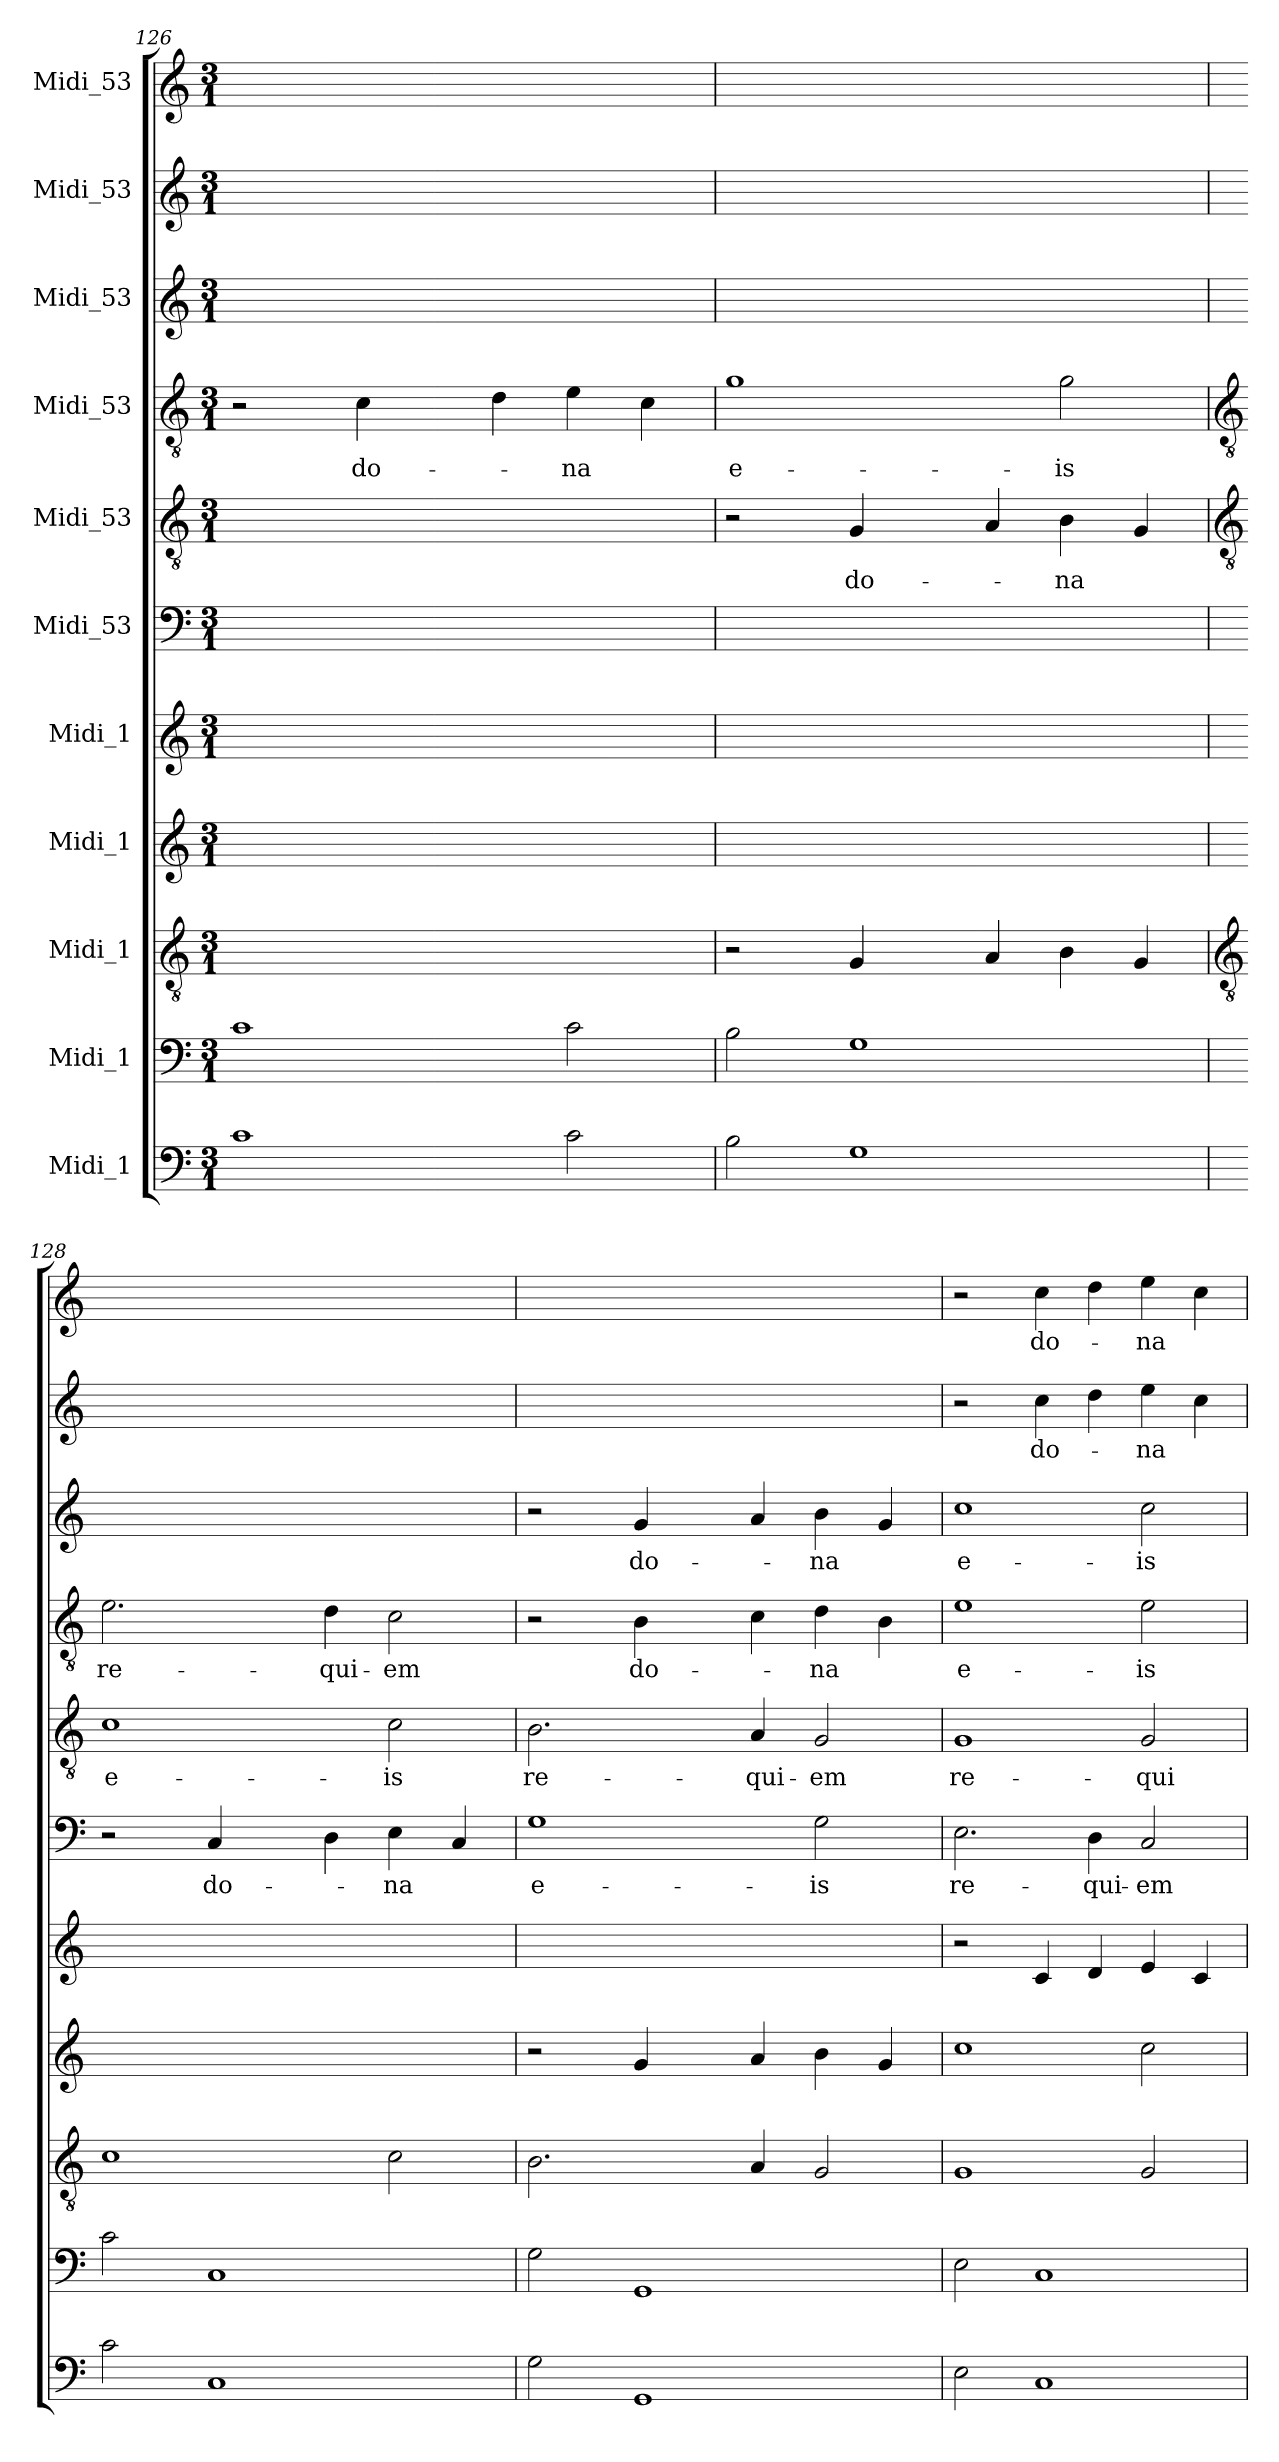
**kern	**kern	**kern	**kern	**kern	**kern	**text	**kern	**text	**kern	**text	**kern	**text	**kern	**text	**kern	**text
*part11	*part10	*part9	*part8	*part7	*part6	*part6	*part5	*part5	*part4	*part4	*part3	*part3	*part2	*part2	*part1	*part1
*staff11	*staff10	*staff9	*staff8	*staff7	*staff6	*staff6	*staff5	*staff5	*staff4	*staff4	*staff3	*staff3	*staff2	*staff2	*staff1	*staff1
*I"Midi_1	*I"Midi_1	*I"Midi_1	*I"Midi_1	*I"Midi_1	*I"Midi_53	*	*I"Midi_53	*	*I"Midi_53	*	*I"Midi_53	*	*I"Midi_53	*	*I"Midi_53	*
*clefF4	*clefF4	*clefGv2	*clefG2	*clefG2	*clefF4	*	*clefGv2	*	*clefGv2	*	*clefG2	*	*clefG2	*	*clefG2	*
*k[]	*k[]	*k[]	*k[]	*k[]	*k[]	*	*k[]	*	*k[]	*	*k[]	*	*k[]	*	*k[]	*
*C:	*C:	*C:	*C:	*C:	*C:	*	*C:	*	*C:	*	*C:	*	*C:	*	*C:	*
*M3/1	*M3/1	*M3/1	*M3/1	*M3/1	*M3/1	*	*M3/1	*	*M3/1	*	*M3/1	*	*M3/1	*	*M3/1	*
=126	=126	=126	=126	=126	=126	=126	=126	=126	=126	=126	=126	=126	=126	=126	=126	=126
1c	1c	4ryy	4ryy	4ryy	4ryy	.	4ryy	.	2r	.	4ryy	.	4ryy	.	4ryy	.
.	.	4ryy	4ryy	4ryy	4ryy	.	4ryy	.	.	.	4ryy	.	4ryy	.	4ryy	.
!	!	!	!	!	!	!	!	!	!	!LO:LY:b	!	!	!	!	!	!
.	.	32ryy	32ryy	32ryy	32ryy	.	32ryy	.	4c\	do-	32ryy	.	32ryy	.	32ryy	.
.	.	32ryy	32ryy	32ryy	32ryy	.	32ryy	.	.	.	32ryy	.	32ryy	.	32ryy	.
.	.	32ryy	32ryy	32ryy	32ryy	.	32ryy	.	.	.	32ryy	.	32ryy	.	32ryy	.
.	.	32ryy	32ryy	32ryy	32ryy	.	32ryy	.	.	.	32ryy	.	32ryy	.	32ryy	.
.	.	32ryy	32ryy	32ryy	32ryy	.	32ryy	.	.	.	32ryy	.	32ryy	.	32ryy	.
.	.	32ryy	32ryy	32ryy	32ryy	.	32ryy	.	.	.	32ryy	.	32ryy	.	32ryy	.
.	.	32ryy	32ryy	32ryy	32ryy	.	32ryy	.	.	.	32ryy	.	32ryy	.	32ryy	.
.	.	4ryy	4ryy	4ryy	4ryy	.	4ryy	.	.	.	4ryy	.	4ryy	.	4ryy	.
.	.	.	.	.	.	.	.	.	4d\	.	.	.	.	.	.	.
.	.	4ryy	4ryy	4ryy	4ryy	.	4ryy	.	.	.	4ryy	.	4ryy	.	4ryy	.
!	!	!	!	!	!	!	!	!	!	!LO:LY:b	!	!	!	!	!	!
2c\	2c\	.	.	.	.	.	.	.	4e\	-na	.	.	.	.	.	.
.	.	4ryy	4ryy	4ryy	4ryy	.	4ryy	.	.	.	4ryy	.	4ryy	.	4ryy	.
.	.	.	.	.	.	.	.	.	4c\	.	.	.	.	.	.	.
.	.	32ryy	32ryy	32ryy	32ryy	.	32ryy	.	.	.	32ryy	.	32ryy	.	32ryy	.
=127	=127	=127	=127	=127	=127	=127	=127	=127	=127	=127	=127	=127	=127	=127	=127	=127
!	!	!	!	!	!	!	!	!	!	!LO:LY:b	!	!	!	!	!	!
2B\	2B\	2r	4ryy	4ryy	4ryy	.	2r	.	1g	e-	4ryy	.	4ryy	.	4ryy	.
.	.	.	4ryy	4ryy	4ryy	.	.	.	.	.	4ryy	.	4ryy	.	4ryy	.
!	!	!	!	!	!	!	!	!LO:LY:b	!	!	!	!	!	!	!	!
1G	1G	4G/	32ryy	32ryy	32ryy	.	4G/	do-	.	.	32ryy	.	32ryy	.	32ryy	.
.	.	.	32ryy	32ryy	32ryy	.	.	.	.	.	32ryy	.	32ryy	.	32ryy	.
.	.	.	32ryy	32ryy	32ryy	.	.	.	.	.	32ryy	.	32ryy	.	32ryy	.
.	.	.	32ryy	32ryy	32ryy	.	.	.	.	.	32ryy	.	32ryy	.	32ryy	.
.	.	.	32ryy	32ryy	32ryy	.	.	.	.	.	32ryy	.	32ryy	.	32ryy	.
.	.	.	32ryy	32ryy	32ryy	.	.	.	.	.	32ryy	.	32ryy	.	32ryy	.
.	.	.	32ryy	32ryy	32ryy	.	.	.	.	.	32ryy	.	32ryy	.	32ryy	.
.	.	.	4ryy	4ryy	4ryy	.	.	.	.	.	4ryy	.	4ryy	.	4ryy	.
.	.	4A/	.	.	.	.	4A/	.	.	.	.	.	.	.	.	.
.	.	.	4ryy	4ryy	4ryy	.	.	.	.	.	4ryy	.	4ryy	.	4ryy	.
!	!	!	!	!	!	!	!	!LO:LY:b	!	!LO:LY:b	!	!	!	!	!	!
.	.	4B\	.	.	.	.	4B\	-na	2g\	-is	.	.	.	.	.	.
.	.	.	4ryy	4ryy	4ryy	.	.	.	.	.	4ryy	.	4ryy	.	4ryy	.
.	.	4G/	.	.	.	.	4G/	.	.	.	.	.	.	.	.	.
.	.	.	32ryy	32ryy	32ryy	.	.	.	.	.	32ryy	.	32ryy	.	32ryy	.
!!LO:LB:g=z
=128	=128	=128	=128	=128	=128	=128	=128	=128	=128	=128	=128	=128	=128	=128	=128	=128
*	*	*clefGv2	*	*	*	*	*clefGv2	*	*clefGv2	*	*	*	*	*	*	*
!	!	!	!	!	!	!	!	!LO:LY:b	!	!LO:LY:b	!	!	!	!	!	!
2c\	2c\	1c	4ryy	4ryy	2r	.	1c	e-	2.e\	re-	4ryy	.	4ryy	.	4ryy	.
.	.	.	4ryy	4ryy	.	.	.	.	.	.	4ryy	.	4ryy	.	4ryy	.
!	!	!	!	!	!	!LO:LY:b	!	!	!	!	!	!	!	!	!	!
1C	1C	.	32ryy	32ryy	4C/	do-	.	.	.	.	32ryy	.	32ryy	.	32ryy	.
.	.	.	32ryy	32ryy	.	.	.	.	.	.	32ryy	.	32ryy	.	32ryy	.
.	.	.	32ryy	32ryy	.	.	.	.	.	.	32ryy	.	32ryy	.	32ryy	.
.	.	.	32ryy	32ryy	.	.	.	.	.	.	32ryy	.	32ryy	.	32ryy	.
.	.	.	32ryy	32ryy	.	.	.	.	.	.	32ryy	.	32ryy	.	32ryy	.
.	.	.	32ryy	32ryy	.	.	.	.	.	.	32ryy	.	32ryy	.	32ryy	.
.	.	.	32ryy	32ryy	.	.	.	.	.	.	32ryy	.	32ryy	.	32ryy	.
.	.	.	4ryy	4ryy	.	.	.	.	.	.	4ryy	.	4ryy	.	4ryy	.
!	!	!	!	!	!	!	!	!	!	!LO:LY:b	!	!	!	!	!	!
.	.	.	.	.	4D\	.	.	.	4d\	-qui-	.	.	.	.	.	.
.	.	.	4ryy	4ryy	.	.	.	.	.	.	4ryy	.	4ryy	.	4ryy	.
!	!	!	!	!	!	!LO:LY:b	!	!LO:LY:b	!	!LO:LY:b	!	!	!	!	!	!
.	.	2c\	.	.	4E\	-na	2c\	-is	2c\	-em	.	.	.	.	.	.
.	.	.	4ryy	4ryy	.	.	.	.	.	.	4ryy	.	4ryy	.	4ryy	.
.	.	.	.	.	4C/	.	.	.	.	.	.	.	.	.	.	.
.	.	.	32ryy	32ryy	.	.	.	.	.	.	32ryy	.	32ryy	.	32ryy	.
=129	=129	=129	=129	=129	=129	=129	=129	=129	=129	=129	=129	=129	=129	=129	=129	=129
!	!	!	!	!	!	!LO:LY:b	!	!LO:LY:b	!	!	!	!	!	!	!	!
2G\	2G\	2.B\	2r	4ryy	1G	e-	2.B\	re-	2r	.	2r	.	4ryy	.	4ryy	.
.	.	.	.	4ryy	.	.	.	.	.	.	.	.	4ryy	.	4ryy	.
!	!	!	!	!	!	!	!	!	!	!LO:LY:b	!	!LO:LY:b	!	!	!	!
1GG	1GG	.	4g/	32ryy	.	.	.	.	4B\	do-	4g/	do-	32ryy	.	32ryy	.
.	.	.	.	32ryy	.	.	.	.	.	.	.	.	32ryy	.	32ryy	.
.	.	.	.	32ryy	.	.	.	.	.	.	.	.	32ryy	.	32ryy	.
.	.	.	.	32ryy	.	.	.	.	.	.	.	.	32ryy	.	32ryy	.
.	.	.	.	32ryy	.	.	.	.	.	.	.	.	32ryy	.	32ryy	.
.	.	.	.	32ryy	.	.	.	.	.	.	.	.	32ryy	.	32ryy	.
.	.	.	.	32ryy	.	.	.	.	.	.	.	.	32ryy	.	32ryy	.
.	.	.	.	4ryy	.	.	.	.	.	.	.	.	4ryy	.	4ryy	.
!	!	!	!	!	!	!	!	!LO:LY:b	!	!	!	!	!	!	!	!
.	.	4A/	4a/	.	.	.	4A/	-qui-	4c\	.	4a/	.	.	.	.	.
.	.	.	.	4ryy	.	.	.	.	.	.	.	.	4ryy	.	4ryy	.
!	!	!	!	!	!	!LO:LY:b	!	!LO:LY:b	!	!LO:LY:b	!	!LO:LY:b	!	!	!	!
.	.	2G/	4b\	.	2G\	-is	2G/	-em	4d\	-na	4b\	-na	.	.	.	.
.	.	.	.	4ryy	.	.	.	.	.	.	.	.	4ryy	.	4ryy	.
.	.	.	4g/	.	.	.	.	.	4B\	.	4g/	.	.	.	.	.
.	.	.	.	32ryy	.	.	.	.	.	.	.	.	32ryy	.	32ryy	.
=130	=130	=130	=130	=130	=130	=130	=130	=130	=130	=130	=130	=130	=130	=130	=130	=130
!	!	!	!	!	!	!LO:LY:b	!	!LO:LY:b	!	!LO:LY:b	!	!LO:LY:b	!	!	!	!
2E\	2E\	1G	1cc	2r	2.E\	re-	1G	re-	1e	e-	1cc	e-	2r	.	2r	.
!	!	!	!	!	!	!	!	!	!	!	!	!	!	!LO:LY:b	!	!LO:LY:b
1C	1C	.	.	4c/	.	.	.	.	.	.	.	.	4cc\	do-	4cc\	do-
!	!	!	!	!	!	!LO:LY:b	!	!	!	!	!	!	!	!	!	!
.	.	.	.	4d/	4D\	-qui-	.	.	.	.	.	.	4dd\	.	4dd\	.
!	!	!	!	!	!	!LO:LY:b	!	!LO:LY:b	!	!LO:LY:b	!	!LO:LY:b	!	!LO:LY:b	!	!LO:LY:b
.	.	2G/	2cc\	4e/	2C/	-em	2G/	-qui-	2e\	-is	2cc\	-is	4ee\	-na	4ee\	-na
.	.	.	.	4c/	.	.	.	.	.	.	.	.	4cc\	.	4cc\	.
=	=	=	=	=	=	=	=	=	=	=	=	=	=	=	=	=
*-	*-	*-	*-	*-	*-	*-	*-	*-	*-	*-	*-	*-	*-	*-	*-	*-
